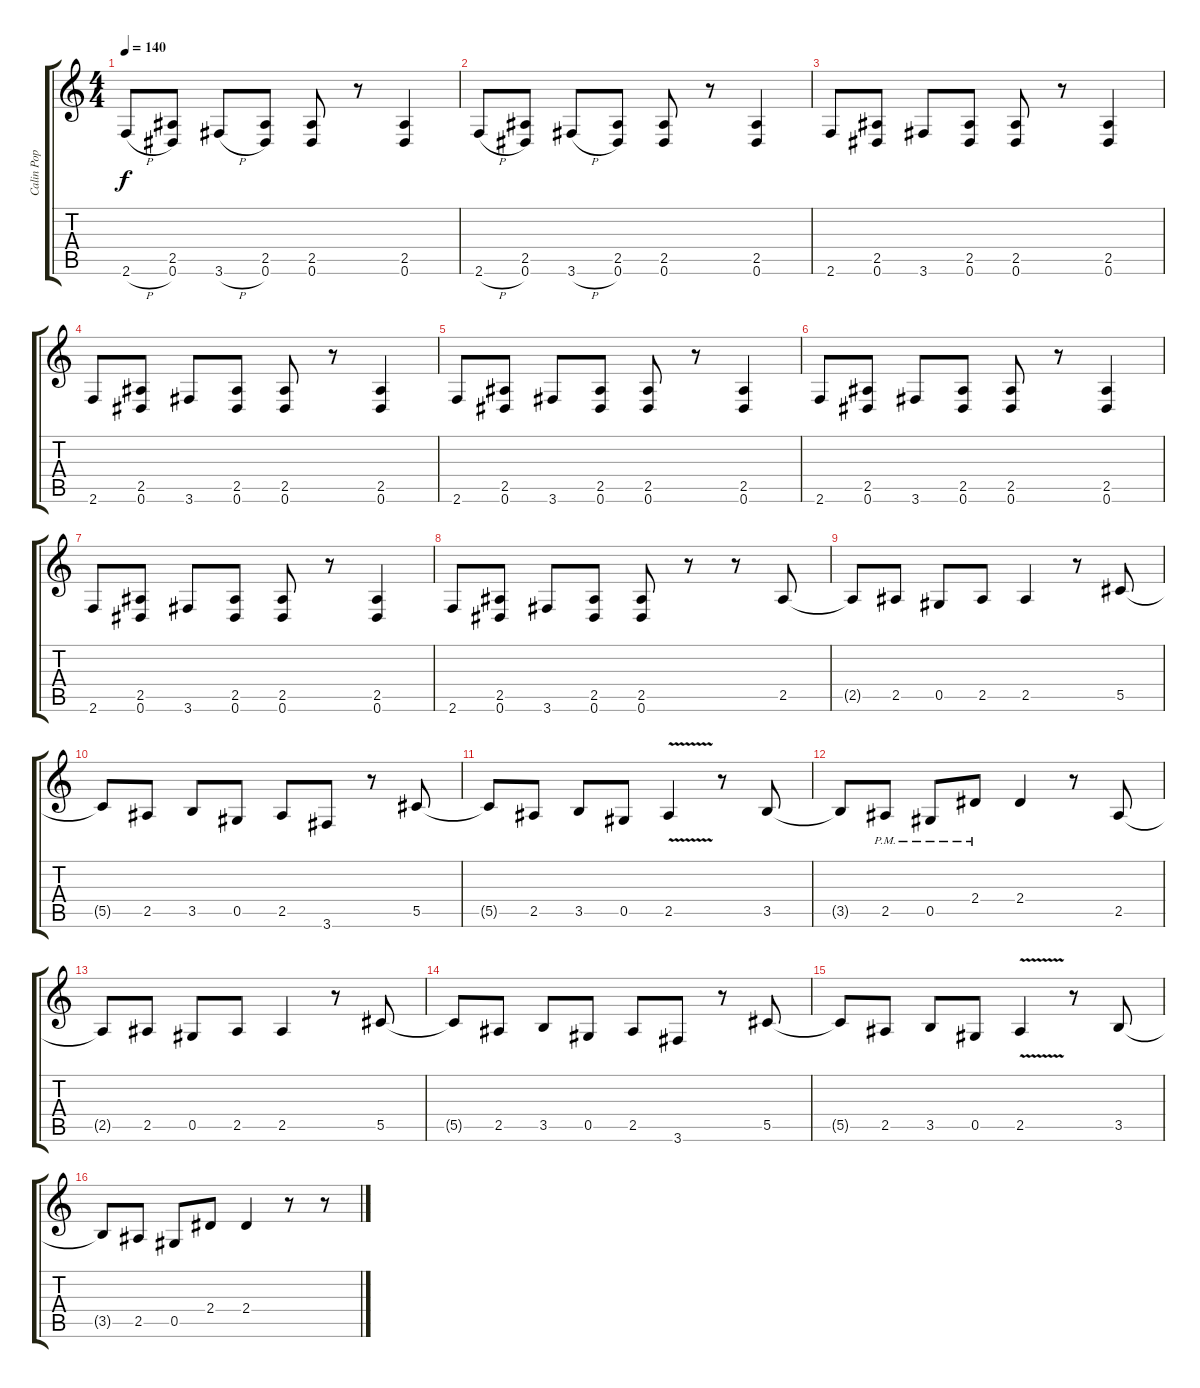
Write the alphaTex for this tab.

\track ("Calin Pop" "Calin Pop") {instrument distortionguitar}
\staff {score tabs}
\tuning (Eb4 Bb3 Gb3 Db3 Ab2 Eb2) {hide}
\ts (4 4)
\tempo 140
\clef g2
\ks c
2.6{h}.8{dy f} (2.5 0.6).8 3.6{h}.8 (2.5 0.6).8 (2.5 0.6).8 r.8 (2.5 0.6).4 |
2.6{h}.8 (2.5 0.6).8 3.6{h}.8 (2.5 0.6).8 (2.5 0.6).8 r.8 (2.5 0.6).4 |
2.6.8 (2.5 0.6).8 3.6.8 (2.5 0.6).8 (2.5 0.6).8 r.8 (2.5 0.6).4 |
2.6.8 (2.5 0.6).8 3.6.8 (2.5 0.6).8 (2.5 0.6).8 r.8 (2.5 0.6).4 |
2.6.8 (2.5 0.6).8 3.6.8 (2.5 0.6).8 (2.5 0.6).8 r.8 (2.5 0.6).4 |
2.6.8 (2.5 0.6).8 3.6.8 (2.5 0.6).8 (2.5 0.6).8 r.8 (2.5 0.6).4 |
2.6.8 (2.5 0.6).8 3.6.8 (2.5 0.6).8 (2.5 0.6).8 r.8 (2.5 0.6).4 |
2.6.8 (2.5 0.6).8 3.6.8 (2.5 0.6).8 (2.5 0.6).8 r.8 r.8 2.5.8 |
2.5{t}.8 2.5.8 0.5.8 2.5.8 2.5.4 r.8 5.5.8 |
5.5{t}.8 2.5.8 3.5.8 0.5.8 2.5.8 3.6.8 r.8 5.5.8 |
5.5{t}.8 2.5.8 3.5.8 0.5.8 2.5{v}.4 r.8 3.5.8 |
3.5{t}.8 2.5{pm}.8 0.5{pm}.8 2.4{pm}.8 2.4.4 r.8 2.5.8 |
2.5{t}.8 2.5.8 0.5.8 2.5.8 2.5.4 r.8 5.5.8 |
5.5{t}.8 2.5.8 3.5.8 0.5.8 2.5.8 3.6.8 r.8 5.5.8 |
5.5{t}.8 2.5.8 3.5.8 0.5.8 2.5{v}.4 r.8 3.5.8 |
3.5{t}.8 2.5.8 0.5.8 2.4.8 2.4.4 r.8 r.8
